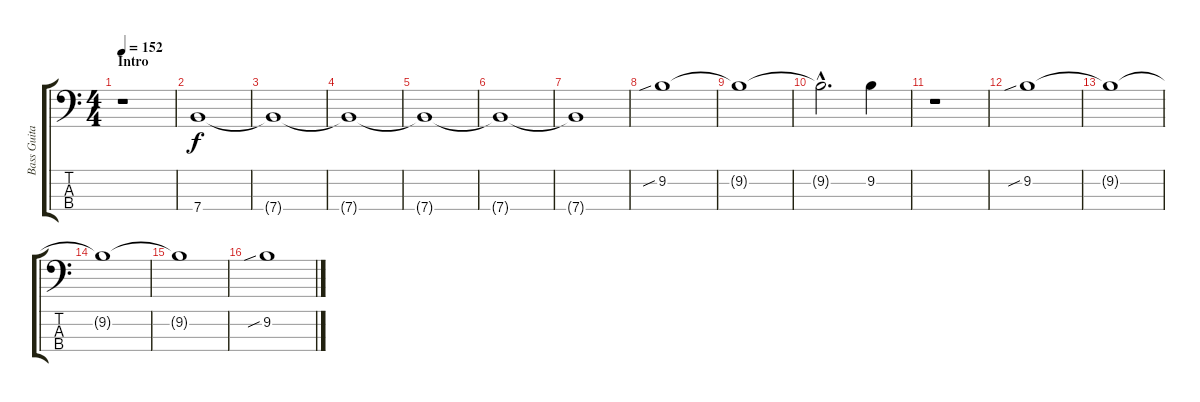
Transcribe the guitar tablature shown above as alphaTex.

\track ("Bass Guitar" "Bass Guita") {instrument electricbasspick}
\staff {score tabs}
\tuning (G2 D2 A1 E1) {hide}
\ts (4 4)
\section ("" "Intro")
\tempo 152
\clef f4
\ks c
r.1{dy f instrument electricbasspick} |
7.4.1 |
7.4{t}.1 |
7.4{t}.1 |
7.4{t}.1 |
7.4{t}.1 |
7.4{t}.1 |
9.2{sib}.1 |
9.2{t}.1 |
9.2{hac t}.2{d} 9.2.4 |
r.1 |
9.2{sib}.1 |
9.2{t}.1 |
9.2{t}.1 |
9.2{t}.1 |
9.2{sib}.1
